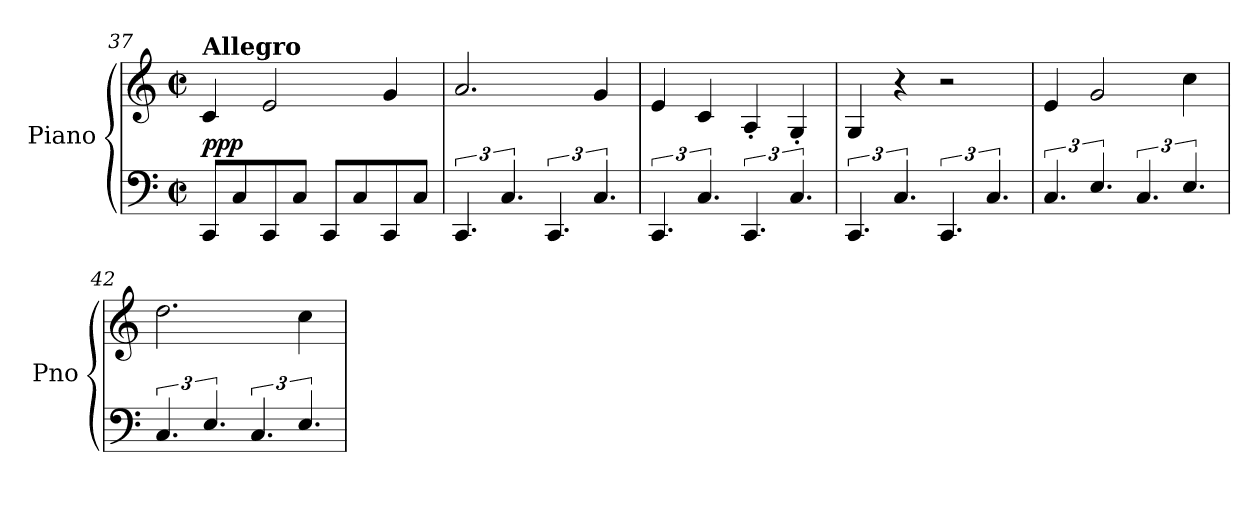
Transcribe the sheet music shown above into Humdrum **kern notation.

**kern	**kern	**dynam
*part1	*part1	*part1
*staff2	*staff1	*staff1/2
*I"Piano	*	*
*I'Pno	*	*
!!LO:PB:g=z
*clefF4	*clefG2	*
*k[]	*k[]	*
*M4/4	*M4/4	*
*met(c|)	*met(c|)	*
=37	=37	=37
!	!LO:TX:a:B:t=Allegro	!
!	!	!LO:DY:a=2
!	!	!LO:DY:n=1:b
8CC/L	4c/	pp p
8C/	.	.
8CC/	2e/	.
8C/J	.	.
8CC/L	.	.
8C/	.	.
8CC/	4g/	.
8C/J	.	.
=38	=38	=38
6.CC/	2.a/	.
6.C/	.	.
6.CC/	.	.
6.C/	4g/	.
=39	=39	=39
6.CC/	4e/	.
6.C/	4c/	.
6.CC/	4A'/	.
6.C/	4G'/	.
=40	=40	=40
6.CC/	4G/	.
6.C/	4r	.
6.CC/	2r	.
6.C/	.	.
=41	=41	=41
6.C/	4e/	.
6.E/	2g/	.
6.C/	.	.
6.E/	4cc\	.
=42	=42	=42
6.C/	2.dd\	.
6.E/	.	.
6.C/	.	.
6.E/	4cc\	.
=	=	=
*-	*-	*-
